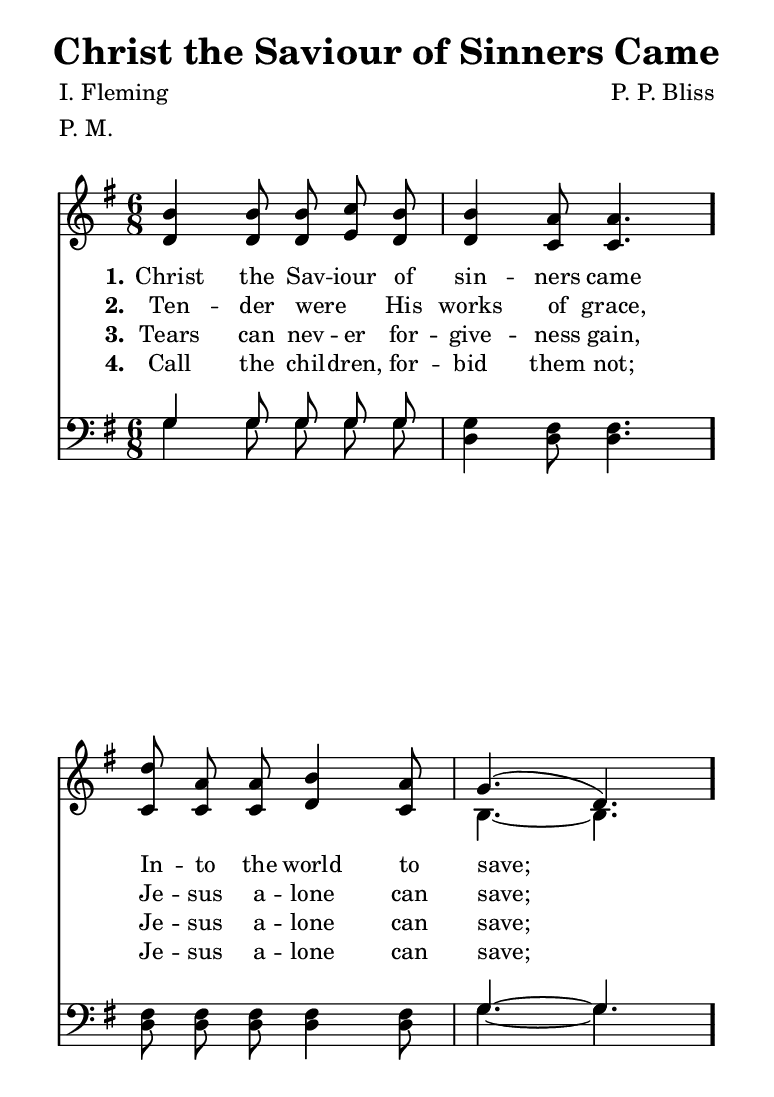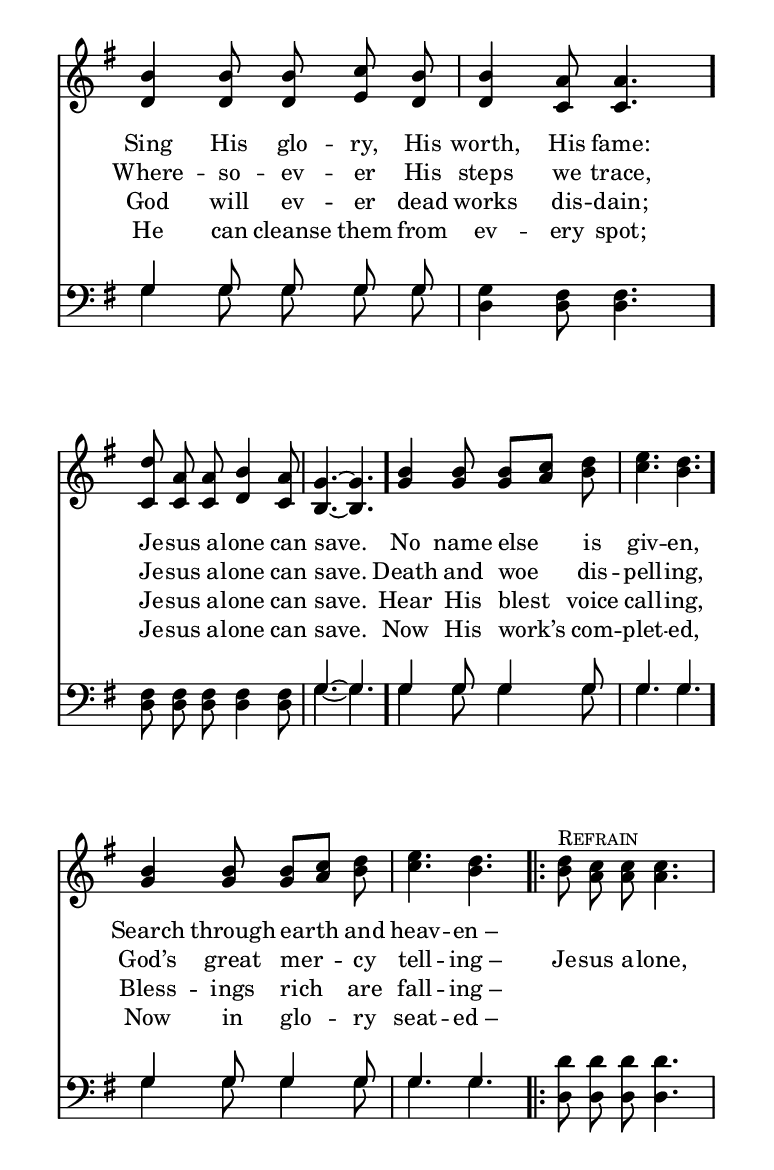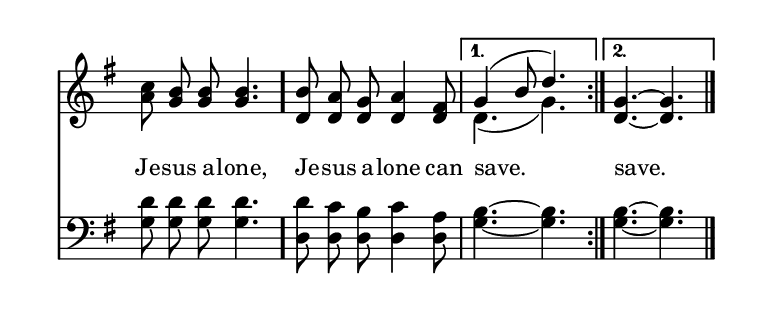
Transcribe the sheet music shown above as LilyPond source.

\include "common/global.ily"
\paper {
  \include "common/paper.ily"
}

\header{
  %children
  hymnnumber = "332"
  title = "Christ the Saviour of Sinners Came"
  tunename = "Wonderful Words of Life"
  meter = "P. M."
  poet = "I. Fleming"
  composer = "P. P. Bliss"
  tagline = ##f
}

global = {
  \include "common/overrides.ily"
  \override Staff.TimeSignature.style = #'numbered
  \time 6/8
  \override Score.MetronomeMark.transparent = ##t % hide all fermata changes too
  \tempo 4=80
  \key g \major
  \autoBeamOff
}

patternA = { c4 c8 c c c | c4 c8 c4. }
patternB = { c8 c c c4 c8 | c4. c }
patternC = { c4 c8 c8[ c] c | c4. c }
patternD = { c4 c8 c4 c8 | c4. c }
patternE = { c8 c c c4. }
patternF = { c8 c c c4 c8 }

notesSoprano = {
\global
\relative c'' {

  \changePitch \patternA { b b b c b | b a a }
  \changePitch \patternB { d a a b a | g( d) }
  \changePitch \patternA { b' b b c b | b a a }
  \changePitch \patternB { d a a b a | g ~ g }
  \changePitch \patternC { b b b c d | e d }
  \changePitch \patternC { b b b c d | e d } \bar ".|:-||"

  \repeat volta 2 {
    \changePitch \patternE { d^\markup { \small \caps "Refrain" } c c c | c b b b }
    \changePitch \patternF { b a g a fis | }
  } \alternative {
    { g4( b8 d4.) }
    { g,4. ~ g }
  }

  \bar "|."

}
}

notesAlto = {
\global
\relative e' {

  \changePitch \patternA { d d d e d | d c c }
  \changePitch \patternB { c c c d c | b ~ b }
  \changePitch \patternA { d d d e d | d c c }
  \changePitch \patternB { c c c d c | b ~ b }
  \changePitch \patternC { g' g g a b | c b }
  \changePitch \patternC { g g g a b | c b }

  \repeat volta 2 {
    \changePitch \patternE { b a a a | a g g g }
    \changePitch \patternF { d d d d d | }
  } \alternative {
    { d4.( g) }
    { d4. ~ d }
  }

}
}

notesTenor = {
\global
\relative a {

  \changePitch \patternA { g g g g g | g fis fis }
  \changePitch \patternB { fis fis fis fis fis | g ~ g }
  \changePitch \patternA { g g g g g | g fis fis }
  \changePitch \patternB { fis fis fis fis fis | g ~ g }
  \changePitch \patternD { g g g g | g g }
  \changePitch \patternD { g g g g | g g }

  \repeat volta 2 {
    \changePitch \patternE { d' d d d | d d d d }
    \changePitch \patternF { d c b c a | }
  } \alternative {
    { b4. ~ b }
    { b4. ~ b }
  }

}
}

notesBass = {
\global
\relative f {

  \changePitch \patternA { g g g g g | d d d }
  \changePitch \patternB { d d d d d | g ~ g }
  \changePitch \patternA { g g g g g | d d d }
  \changePitch \patternB { d d d d d | g ~ g }
  \changePitch \patternD { g g g g | g g }
  \changePitch \patternD { g g g g | g g }

  \repeat volta 2 {
    \changePitch \patternE { d d d d | g g g g }
    \changePitch \patternF { d d d d d | }
  } \alternative {
    { g4. ~ g }
    { g4. ~ g }
  }

}
}

Refrain = \lyricmode {

Je -- sus a -- lone, Je -- sus a -- lone, \bar "."
Je -- sus a -- lone can save. %{HIDE>%} save. %{<HIDE%} % \bar "."
%LYRICS Je -- sus a -- lone, Je -- sus a -- lone,
%LYRICS Je -- sus a -- lone can save.

}

wordsA = \lyricmode {
\set stanza = "1."

Christ the Sav -- iour of sin -- ners came \bar "." % original does not have line-end bars
In -- to the world to save; \bar "."
Sing His glo -- ry, His worth, His fame: \bar "."
Je -- sus a -- lone can save. \bar "."
No name else is giv -- en, \bar "."
Search through earth and heav -- en_– % \bar "."

}

wordsB = \lyricmode {
\set stanza = "2."

Ten -- der were _ His works of grace,
Je -- sus a -- lone can save;
Where -- so -- ev -- er His steps we trace,
Je -- sus a -- lone can save.
Death and woe dis -- pell -- ing,
God’s great mer -- cy tell -- ing_–

\Refrain

}

wordsC = \lyricmode {
\set stanza = "3."

Tears can nev -- er for -- give -- ness gain,
Je -- sus a -- lone can save;
God will ev -- er dead works dis -- dain;
Je -- sus a -- lone can save.
Hear His blest voice call -- ing,
Bless -- ings rich are fall -- ing_–

}

wordsD = \lyricmode {
\set stanza = "4."

Call the chil -- dren, for -- bid them not;
Je -- sus a -- lone can save;
He can cleanse them from ev -- ery spot;
Je -- sus a -- lone can save.
Now His work’s com -- plet -- ed,
Now in glo -- ry seat -- ed_–

}

\score {
  \context ChoirStaff <<
    \context Staff = upper <<
      \set Staff.autoBeaming = ##f
      \set ChoirStaff.systemStartDelimiter = #'SystemStartBar
      \set ChoirStaff.printPartCombineTexts = ##f
      \partcombine #'(2 . 9) \notesSoprano \notesAlto
      \context NullVoice = sopranos { \voiceOne << \notesSoprano >> }
      \context Lyrics = one   \lyricsto sopranos \wordsA
      \context Lyrics = two   \lyricsto sopranos \wordsB
      \context Lyrics = three \lyricsto sopranos \wordsC
      \context Lyrics = four  \lyricsto sopranos \wordsD
    >>
    \context Staff = men <<
      \set Staff.autoBeaming = ##f
      \clef bass
      \set ChoirStaff.printPartCombineTexts = ##f
      \partcombine #'(2 . 9) \notesTenor \notesBass
    >>
  >>
  \layout {
    \include "common/layout.ily"
  }
}

\score {
  \unfoldRepeats \context ChoirStaff <<
    \context Staff = upper <<
      \context Voice = sopranos { \voiceOne << \notesSoprano >> }
      \context Voice = altos { \voiceTwo << \notesAlto >> }
    >>
    \context Staff = men <<
      \context Voice = tenors { \voiceOne << \notesTenor >> }
      \context Voice = basses { \voiceTwo << \notesBass >> }
    >>
  >>
  \midi{
    \include "common/midi.ily"
  }
}

\version "2.19.49"  % necessary for upgrading to future LilyPond versions.

% vi:set et ts=2 sw=2 ai nocindent syntax=lilypond:
